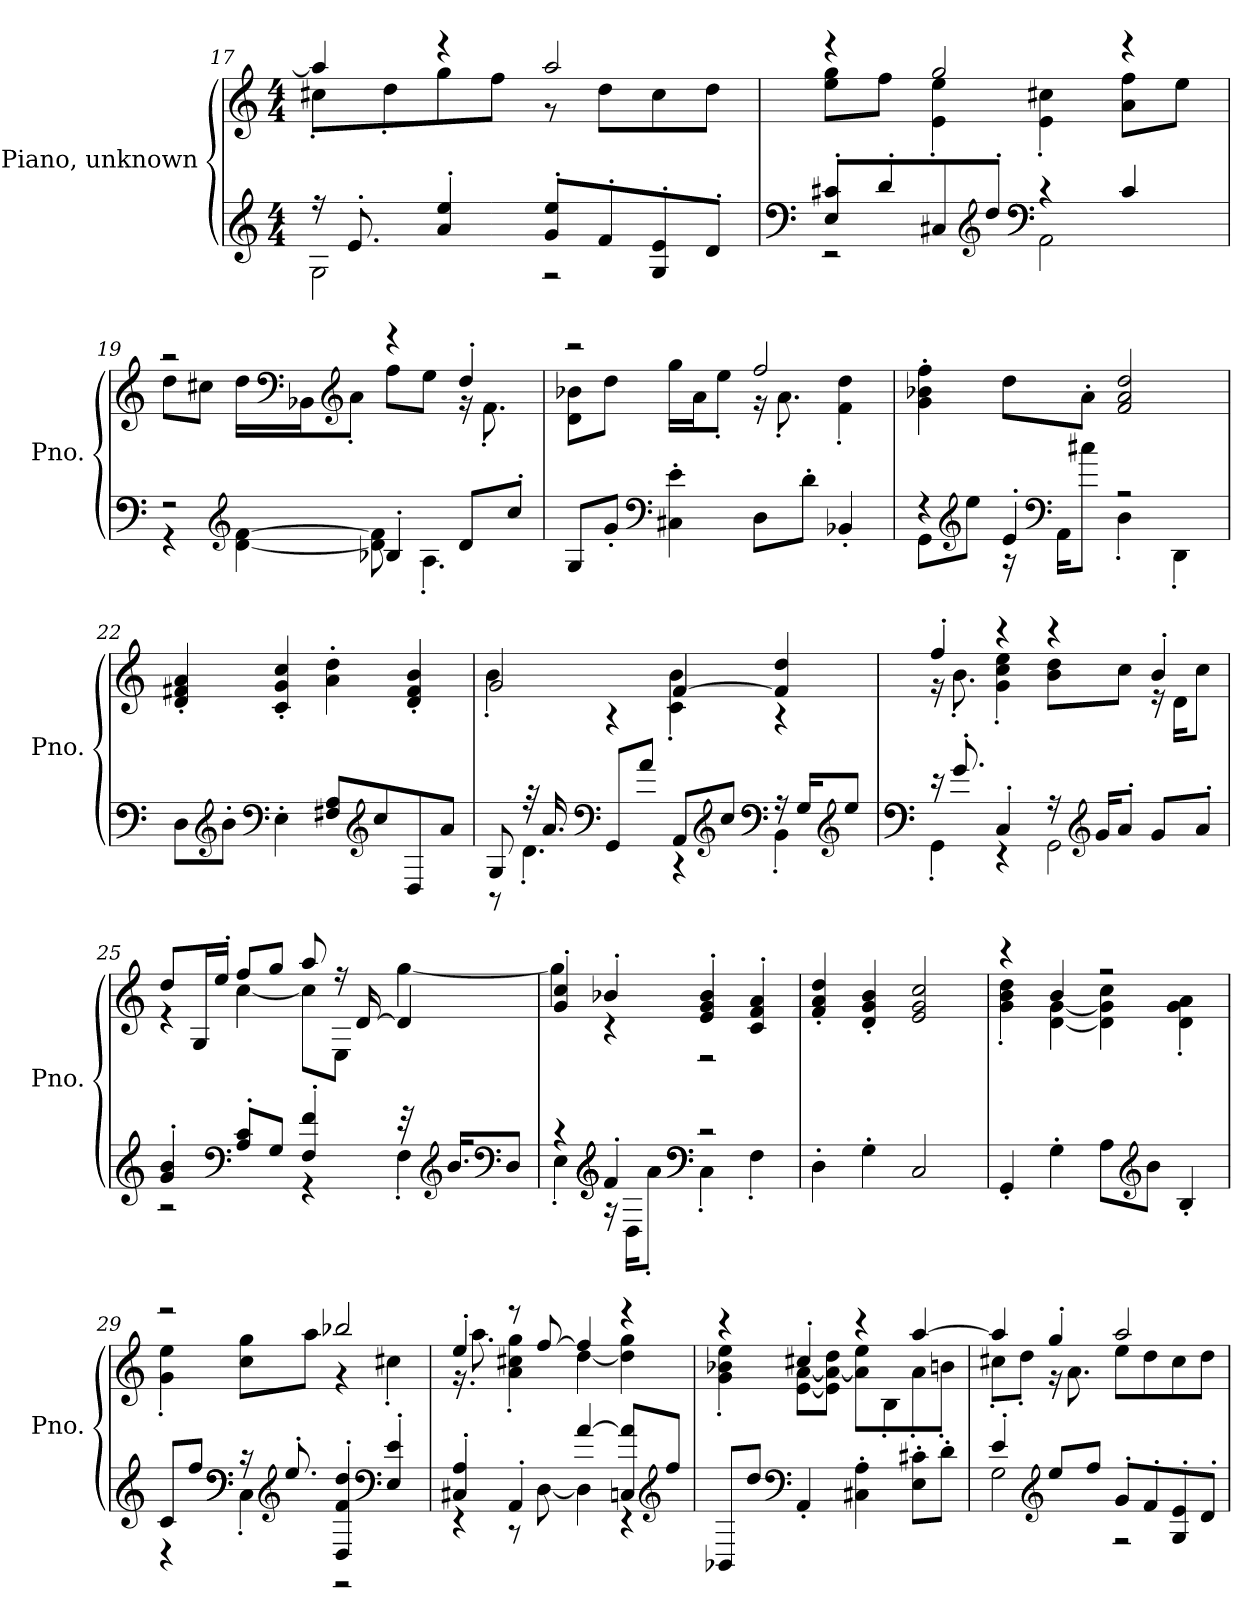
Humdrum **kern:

**kern	**kern
*part1	*part1
*staff2	*staff1
*I"Piano, unknown	*
*I'Pno.	*
!!LO:LB:g=z
*clefG2	*clefG2
*k[]	*k[]
*M4/4	*M4/4
=17	=17
*^	*^
16r	2G\	4aa/]	8cc#X'\L
8.e'/	.	.	.
.	.	.	8dd'\
4a/' 4ee/'	.	4r	8gg\
.	.	.	8ff\J
8g/' 8ee/'L	2r	2aa/	8r
8f'/	.	.	8dd\L
8G/' 8e/'	.	.	8cc#\
8d'/J	.	.	8dd\J
=18	=18	=18	=18
*clefF4	*	*	*
8E/' 8c#X/'L	2r	4r	8ee\ 8gg\L
8d'/	.	.	8ff\J
8C#X/	.	2gg/	4e\' 4ee\'
*clefG2	*	*	*
8dd'/J	.	.	.
*clefF4	*	*	*
4r	2AA\	.	4e\' 4cc#X\'
4c#/	.	4r	8a\ 8ff\L
.	.	.	8ee\J
=19	=19	=19	=19
2r	4r	2r	8dd\L
.	.	.	8cc#X\J
*clefG2	*	*	*
.	[4d\ [4f\	.	16dd\LL
*	*	*clefF4	*
.	.	.	16BB-X\J
*	*	*clefG2	*
.	.	.	8a'\J
4B-X'/	8d\] 8f\]	4r	8ff\L
.	4.A'\	.	8ee\J
8d/L	.	4dd'/	16r
.	.	.	8.f'\
8cc'/J	.	.	.
*v	*v	*	*
!!LO:PB:g=z	!!
=20	=20	=20
8G/L	2r	8d\ 8b-X\L
8g'/J	.	8dd\J
*clefF4	*	*
4C#X\' 4e\'	.	16gg\LL
.	.	16a\J
.	.	8ee'\J
8D\L	2ff/	16r
.	.	8.a'\
8d'\J	.	.
4BB-X'/	.	4f\' 4dd\'
*	*v	*v
=21	=21
*^	*
4r	8GG\L	4g\' 4b-X\' 4ff\'
*clefG2	*	*
.	8ee\J	.
4e'/	16r	8dd\L
*clefF4	*	*
.	16AA\KL	.
.	8cc#X\J	8a'\J
2r	4D'\	2f/ 2a/ 2dd/
.	4DD'\	.
*v	*v	*
=22	=22
8D\L	4d/' 4f#X/' 4a/'
*clefG2	*
8b'\J	.
*clefF4	*
4E'\	4c/' 4g/' 4cc/'
8F#X/ 8A/L	4a\' 4dd\'
*clefG2	*
8cc/	.
8D/	4d/' 4f#/' 4b/'
8a/J	.
!!LO:LB:g=z
=23	=23
*^	*^
8G/	8r	2g/	4b'\
32r	4.d'\	.	.
16.a/	.	.	.
*clefF4	*	*	*
8GG/L	.	.	4r
8a/J	.	.	.
8AA/L	4r	[4f/	4c\' 4b\'
*clefG2	*	*	*
8cc/J	.	.	.
*clefF4	*	*	*
16r	4BB'\	4f/] 4dd/	4r
16G/KL	.	.	.
*clefG2	*	*	*
8ee/J	.	.	.
=24	=24	=24	=24
*clefF4	*	*	*
16r	4GG'\	4ff'/	16r
8.g'/	.	.	8.b'\
4C'/	4r	4r	4g\' 4cc\' 4ee\'
16r	2GG\	4r	8b\ 8dd\L
*clefG2	*	*	*
16g/KL	.	.	.
8a'/J	.	.	8cc\J
8g/L	.	4b'/	16r
.	.	.	16d\KL
8a'/J	.	.	8cc\J
!!LO:LB:g=z	!!
=25	=25	=25	=25
4g/' 4b/'	2r	8dd/L	4r
.	.	16G/L	.
.	.	16ee'/JJ	.
*clefF4	*	*	*
8A/' 8c/'L	.	8ff/L	[4cc\
8G/J	.	8gg/J	.
4F/' 4f/'	4r	8aa/	8cc\L]
.	.	16r	8E\J
.	.	[16d/	.
32r	4F'\	4d/]	[4gg\
*clefG2	*	*	*
16.b/KL	.	.	.
*clefF4	*	*	*
8D/J	.	.	.
=26	=26	=26	=26
4r	4E'\	4g/' 4cc/'	4gg\]
*clefG2	*	*	*
4f'/	16r	4b-X'/	4r
.	16D\KL	.	.
.	8a'\J	.	.
*clefF4	*	*	*
2r	4C'\	4e/' 4g/' 4b-/'	2r
.	4F'\	4c/' 4f/' 4a/'	.
*v	*v	*	*
*	*v	*v
=27	=27
4D'\	4f/' 4a/' 4dd/'
4G'\	4d/' 4g/' 4b/'
2C/	2e/ 2g/ 2cc/
=28	=28
*	*^
4GG'/	4r	4g\' 4b\' 4dd\'
4G'\	4b/	[4d\ [4g\
8A\L	2r	4d\] 4g\] 4cc\
*clefG2	*	*
8b\J	.	.
4B'/	.	4d\' 4g\' 4a\'
!!LO:LB:g=z	!!
=29	=29	=29
*^	*	*
8c/L	4r	2r	4g\' 4ee\'
8ff/J	.	.	.
*clefF4	*	*	*
16r	4C'\	.	8cc\ 8gg\L
*clefG2	*	*	*
8.ee'/	.	.	.
.	.	.	8aa\J
4D/' 4f/' 4dd/'	2r	2bb-X/	4r
*clefF4	*	*	*
4E/' 4e/'	.	.	4cc#X'\
=30	=30	=30	=30
4C#X/' 4A/'	4r	4ee'/	16r
.	.	.	8.aa'\
4AA'/	8r	8r	4a\' 4cc#X\' 4gg\'
.	[8D\	[8ff/	.
[4a/	4D\]	4ff/]	[4dd\
8Cn/ 8a/]L	4r	4r	4dd\] 4gg\
*clefG2	*	*	*
8ff/J	.	.	.
*v	*v	*	*
=31	=31	=31
8BB-X/L	4r	4g\' 4b-X\' 4ee\'
8dd/J	.	.
*clefF4	*	*
4AA'/	4cc#X'/	[8e\ [8a\L
.	.	8e\] 8a\_ 8dd\J
4C#X\' 4A\'	4r	8a\] 8ee\L
.	.	8B'\
8E\' 8c#X\'L	[4aa/	8a'\
8d'\J	.	8bn'\J
!!LO:LB:g=z	!!
=32	=32	=32
*^	*	*
4e'/	2G\	4aa/]	8cc#X'\L
.	.	.	8dd'\J
*clefG2	*	*	*
8ee/L	.	4gg'/	16r
.	.	.	8.a\
8ff/J	.	.	.
8g'/L	2r	2aa/	8ee\L
8f'/	.	.	8dd\
8G/' 8e/'	.	.	8cc#\
8d'/J	.	.	8dd\J
*v	*v	*	*
*	*v	*v
=	=
*-	*-
